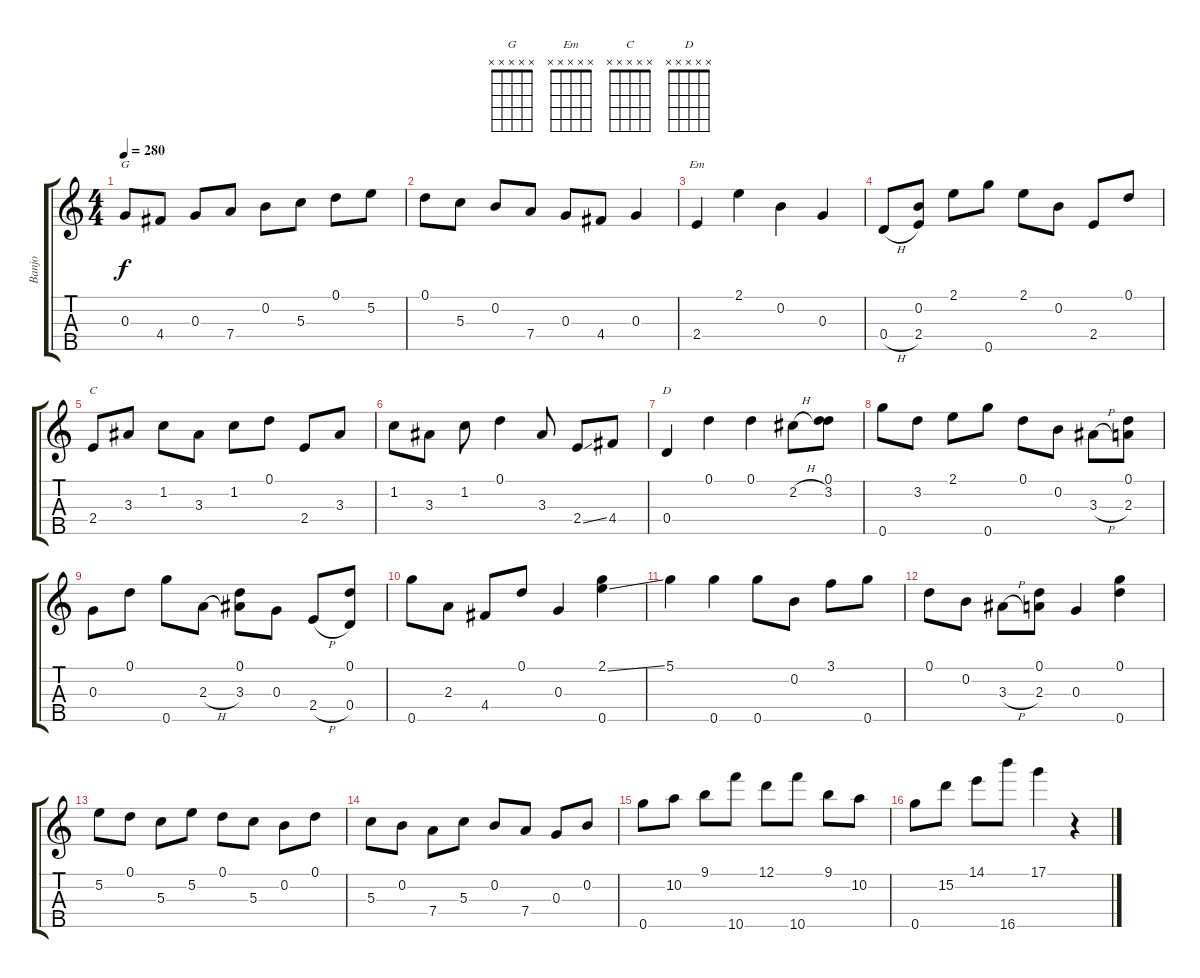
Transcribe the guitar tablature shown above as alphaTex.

\track ("Banjo" "Banjo") {instrument banjo}
\staff {score tabs}
\tuning (D4 B3 G3 D3 G4) {hide}
\displaytranspose 12
\chord ("G" x x x x x)
\chord ("Em" x x x x x)
\chord ("C" x x x x x)
\chord ("D" x x x x x)
\ts (4 4)
\tempo 280
\clef g2
\ks c
0.3.8{ch "G" dy f} 4.4.8 0.3.8 7.4.8 0.2.8 5.3.8 0.1.8 5.2.8 |
0.1.8 5.3.8 0.2.8 7.4.8 0.3.8 4.4.8 0.3.4 |
2.4.4{ch "Em"} 2.1.4 0.2.4 0.3.4 |
0.4{h}.8 (0.2 2.4).8 2.1.8 0.5.8 2.1.8 0.2.8 2.4.8 0.1.8 |
2.4.8{ch "C"} 3.3.8 1.2.8 3.3.8 1.2.8 0.1.8 2.4.8 3.3.8 |
1.2.8 3.3.8 1.2.8 0.1.4 3.3.8 2.4{ss}.8 4.4.8 |
0.4.4{ch "D"} 0.1.4 0.1.4 2.2{h}.8 (0.1 3.2).8 |
0.5.8 3.2.8 2.1.8 0.5.8 0.1.8 0.2.8 3.3{h}.8 (0.1 2.3).8 |
0.3.8 0.1.8 0.5.8 2.3{h}.8 (0.1 3.3).8 0.3.8 2.4{h}.8 (0.1 0.4).8 |
0.5.8 2.3.8 4.4.8 0.1.8 0.3.4 (2.1{ss} 0.5).4 |
5.1.4 0.5.4 0.5.8 0.2.8 3.1.8 0.5.8 |
0.1.8 0.2.8 3.3{h}.8 (0.1 2.3).8 0.3.4 (0.1 0.5).4 |
5.2.8 0.1.8 5.3.8 5.2.8 0.1.8 5.3.8 0.2.8 0.1.8 |
5.3.8 0.2.8 7.4.8 5.3.8 0.2.8 7.4.8 0.3.8 0.2.8 |
0.5.8 10.2.8 9.1.8 10.5.8 12.1.8 10.5.8 9.1.8 10.2.8 |
0.5.8 15.2.8 14.1.8 16.5.8 17.1.4 r.4
